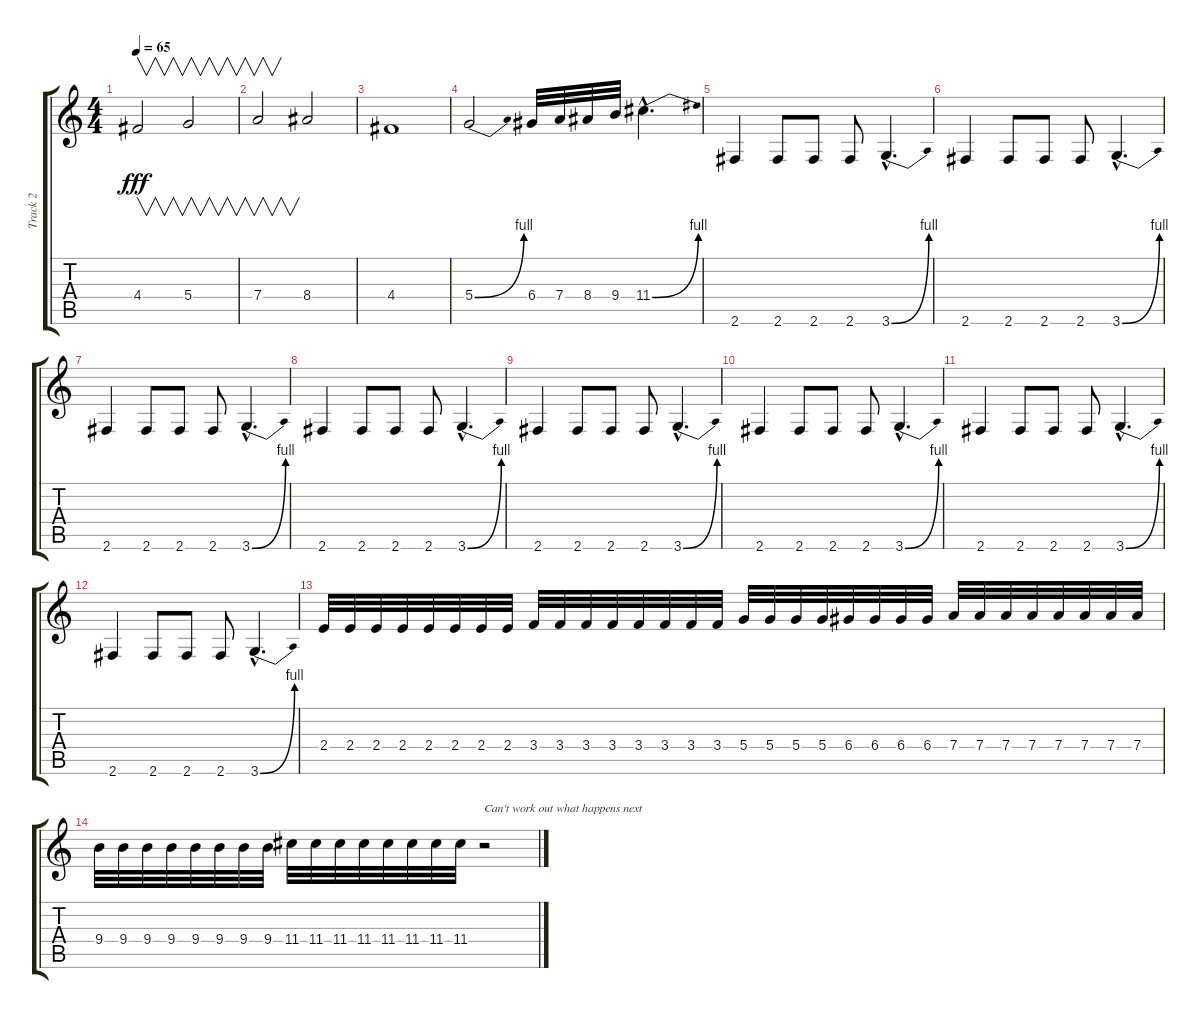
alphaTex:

\track ("Track 2" "Track 2") {instrument distortionguitar}
\staff {score tabs}
\tuning (E4 B3 G3 D3 A2 E2) {hide}
\ts (4 4)
\tempo 65
\clef g2
\ks c
4.4.2{v dy fff} 5.4.2{v} |
7.4.2{v} 8.4.2 |
4.4.1 |
5.4{be (bend 0 0 60 4)}.2 6.4.32 7.4.32 8.4.32 9.4.32 11.4{be (bend 0 0 60 4) hac}.4{d} |
2.6.4 2.6.8 2.6.8 2.6.8 3.6{be (bend 0 0 60 4) hac}.4{d} |
2.6.4 2.6.8 2.6.8 2.6.8 3.6{be (bend 0 0 60 4) hac}.4{d} |
2.6.4 2.6.8 2.6.8 2.6.8 3.6{be (bend 0 0 60 4) hac}.4{d} |
2.6.4 2.6.8 2.6.8 2.6.8 3.6{be (bend 0 0 60 4) hac}.4{d} |
2.6.4 2.6.8 2.6.8 2.6.8 3.6{be (bend 0 0 60 4) hac}.4{d} |
2.6.4 2.6.8 2.6.8 2.6.8 3.6{be (bend 0 0 60 4) hac}.4{d} |
2.6.4 2.6.8 2.6.8 2.6.8 3.6{be (bend 0 0 60 4) hac}.4{d} |
2.6.4 2.6.8 2.6.8 2.6.8 3.6{be (bend 0 0 60 4) hac}.4{d} |
2.4.32 2.4.32 2.4.32 2.4.32 2.4.32 2.4.32 2.4.32 2.4.32 3.4.32 3.4.32 3.4.32 3.4.32 3.4.32 3.4.32 3.4.32 3.4.32 5.4.32 5.4.32 5.4.32 5.4.32 6.4.32 6.4.32 6.4.32 6.4.32 7.4.32 7.4.32 7.4.32 7.4.32 7.4.32 7.4.32 7.4.32 7.4.32 |
9.4.32 9.4.32 9.4.32 9.4.32 9.4.32 9.4.32 9.4.32 9.4.32 11.4.32 11.4.32 11.4.32 11.4.32 11.4.32 11.4.32 11.4.32 11.4.32 r.2{txt "Can't work out what happens next"}
